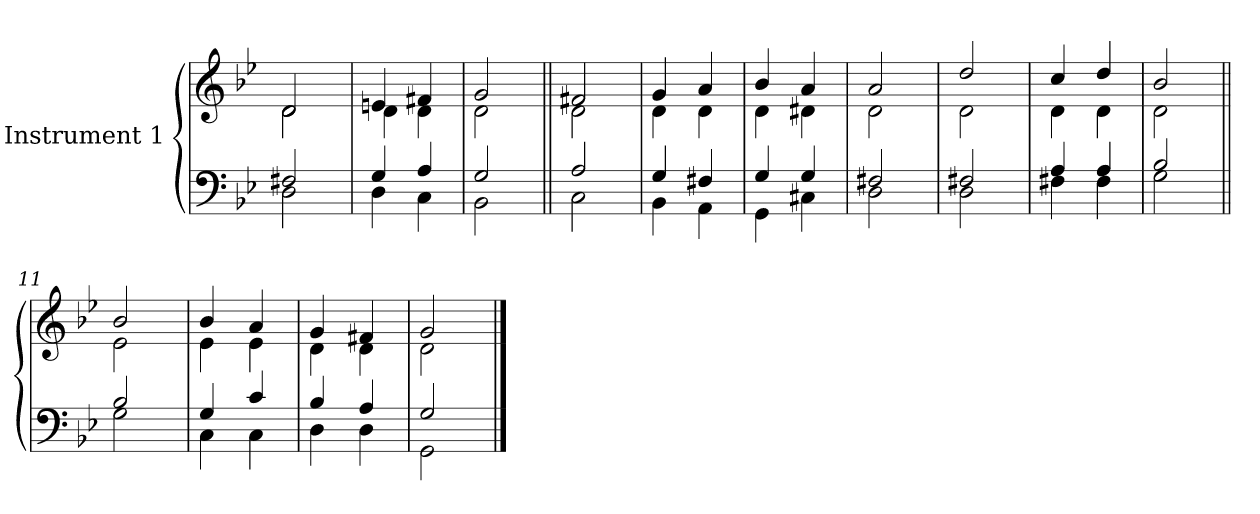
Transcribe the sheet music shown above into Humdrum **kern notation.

**kern	**kern
*part1	*part1
*staff2	*staff1
*I"Instrument 1	*
!!LO:PB:g=z
*stria5	*stria5
*clefF4	*clefG2
*k[b-e-]	*k[b-e-]
*B-:	*B-:
=1	=1
*^	*^
2F#X/	2D\	2d/	2d\
=2	=2	=2	=2
4G/	4D\	4en/	4d\
4A/	4C\	4f#X/	4d\
=3	=3	=3	=3
2G/	2BB-\	2g/	2d\
=4||	=4||	=4||	=4||
2A/	2C\	2f#X/	2d\
=5	=5	=5	=5
4G/	4BB-\	4g/	4d\
4F#X/	4AA\	4a/	4d\
=6	=6	=6	=6
4G/	4GG\	4b-/	4d\
4G/	4C#X\	4a/	4d#X\
=7	=7	=7	=7
2F#X/	2D\	2a/	2d\
!!LO:LB:g=z	!!
=8	=8	=8	=8
2F#X/	2D\	2dd/	2d\
=9	=9	=9	=9
4A/	4F#X\	4cc/	4d\
4A/	4F#\	4dd/	4d\
=10	=10	=10	=10
2B-/	2G\	2b-/	2d\
=11||	=11||	=11||	=11||
2B-/	2G\	2b-/	2e-\
=12	=12	=12	=12
4G/	4C\	4b-/	4e-\
4c/	4C\	4a/	4e-\
=13	=13	=13	=13
4B-/	4D\	4g/	4d\
4A/	4D\	4f#X/	4d\
=14	=14	=14	=14
2G/	2GG\	2g/	2d\
*v	*v	*	*
*	*v	*v
==	==
*-	*-
